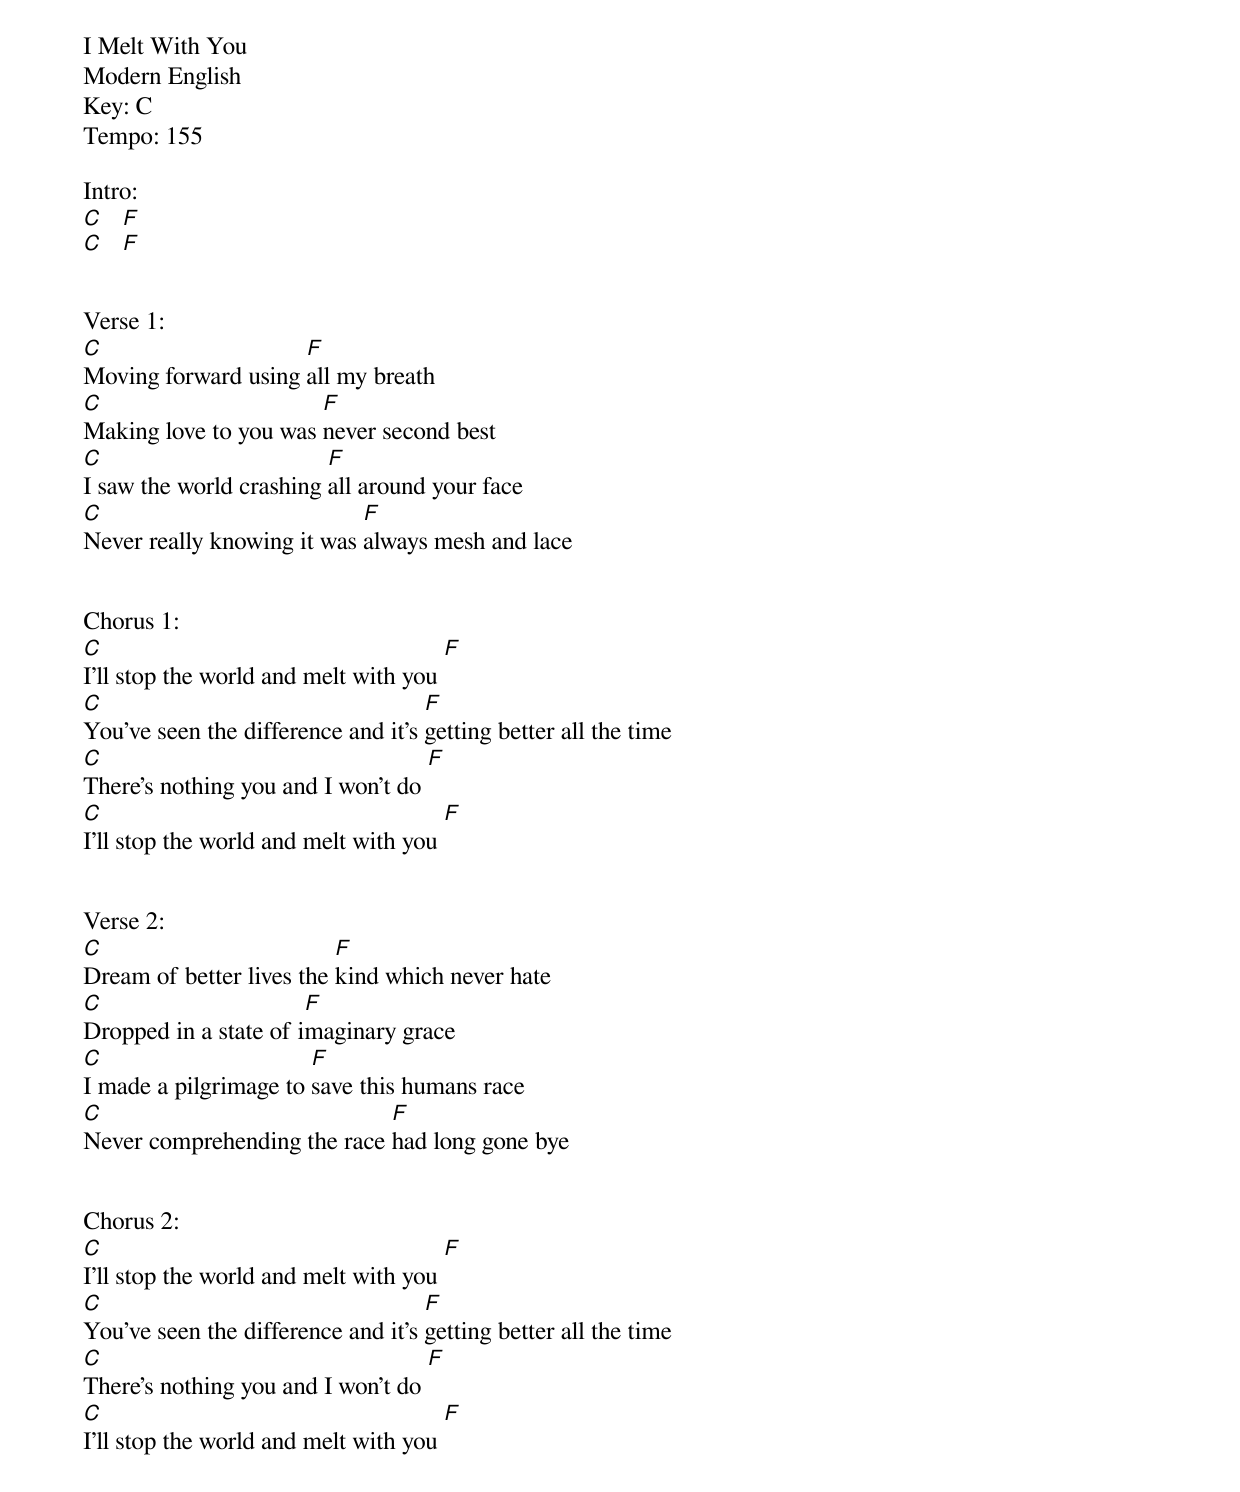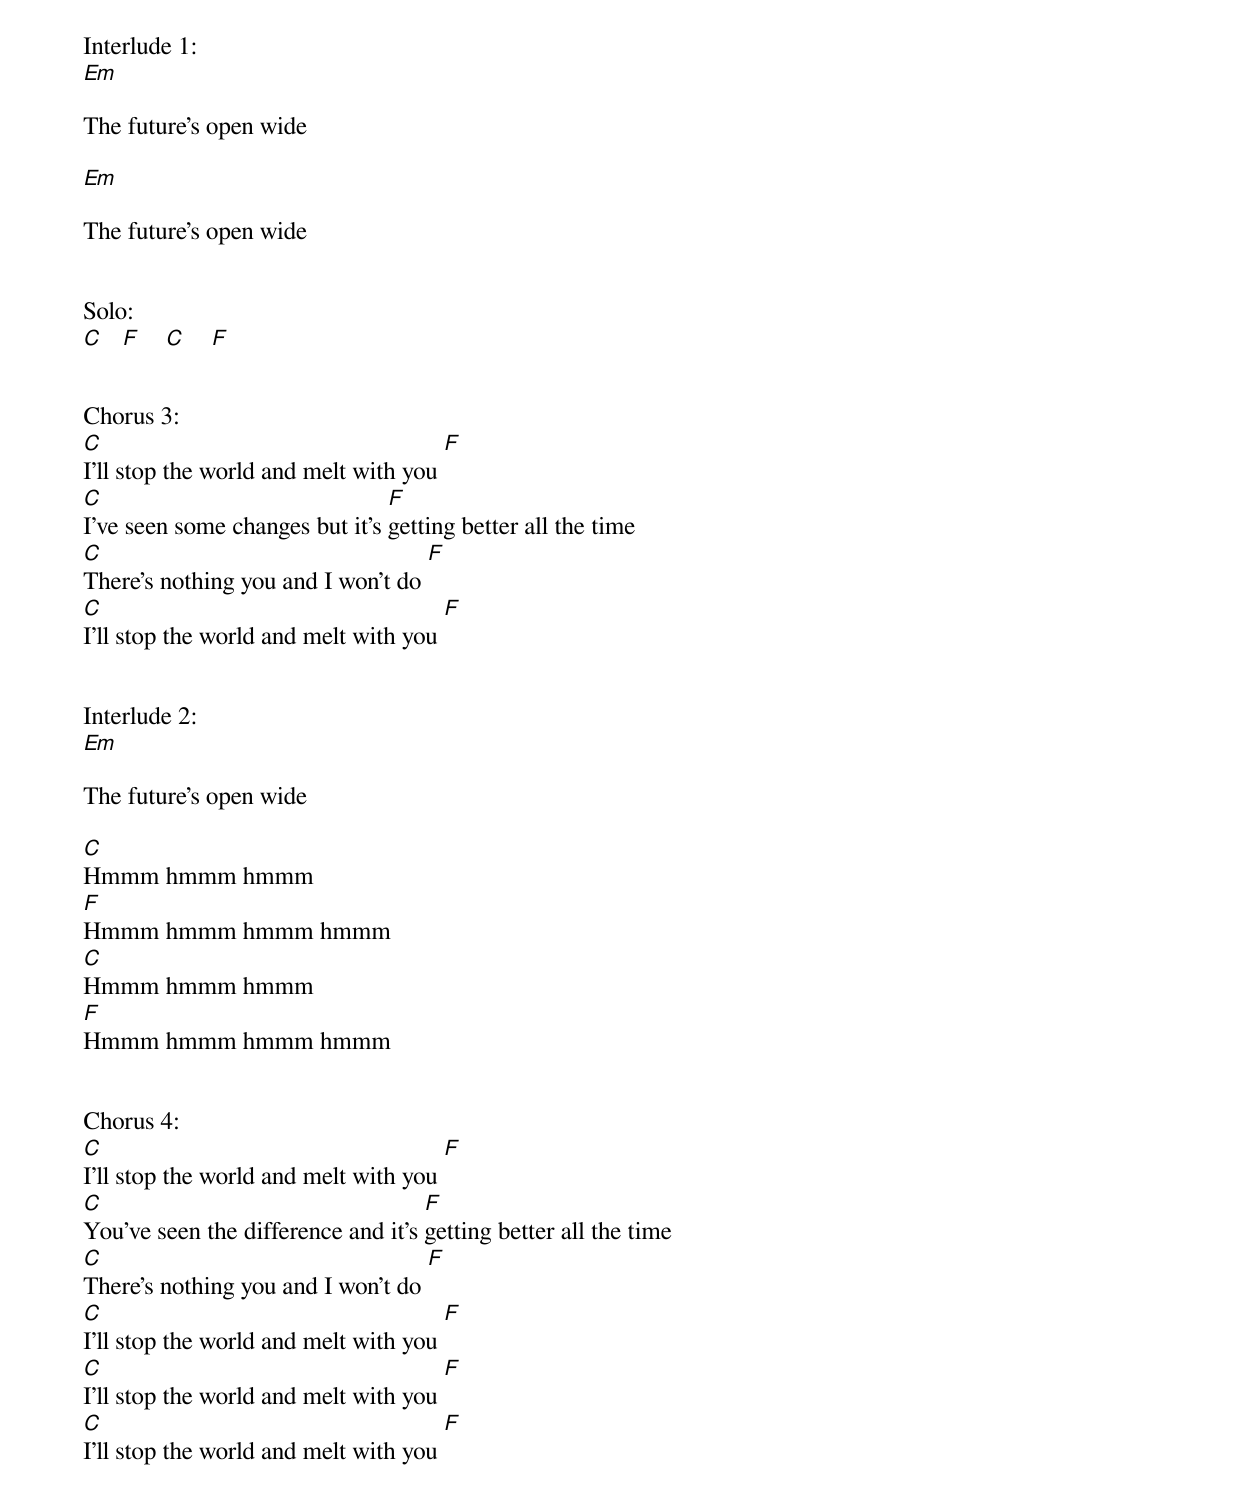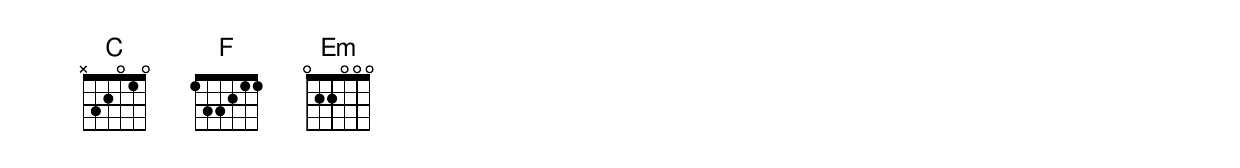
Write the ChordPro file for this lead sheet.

I Melt With You
Modern English
Key: C
Tempo: 155

Intro:
[C]   [F]
[C]   [F]


Verse 1:
[C]Moving forward using [F]all my breath
[C]Making love to you was [F]never second best
[C]I saw the world crashing [F]all around your face
[C]Never really knowing it was [F]always mesh and lace


Chorus 1:
[C]I’ll stop the world and melt with you [F]
[C]You’ve seen the difference and it’s [F]getting better all the time
[C]There’s nothing you and I won’t do [F]
[C]I’ll stop the world and melt with you [F]


Verse 2:
[C]Dream of better lives the [F]kind which never hate
[C]Dropped in a state of i[F]maginary grace
[C]I made a pilgrimage to [F]save this humans race
[C]Never comprehending the race [F]had long gone bye


Chorus 2:
[C]I’ll stop the world and melt with you [F]
[C]You’ve seen the difference and it’s [F]getting better all the time
[C]There’s nothing you and I won’t do [F]
[C]I’ll stop the world and melt with you [F]


Interlude 1:
[Em]

The future’s open wide

[Em]

The future’s open wide


Solo:
[C]   [F]    [C]    [F]


Chorus 3:
[C]I’ll stop the world and melt with you [F]
[C]I’ve seen some changes but it’s [F]getting better all the time
[C]There’s nothing you and I won’t do [F]
[C]I’ll stop the world and melt with you [F]


Interlude 2:
[Em]

The future’s open wide

[C]Hmmm hmmm hmmm
[F]Hmmm hmmm hmmm hmmm
[C]Hmmm hmmm hmmm
[F]Hmmm hmmm hmmm hmmm


Chorus 4:
[C]I’ll stop the world and melt with you [F]
[C]You’ve seen the difference and it’s [F]getting better all the time
[C]There’s nothing you and I won’t do [F]
[C]I’ll stop the world and melt with you [F]
[C]I’ll stop the world and melt with you [F]
[C]I’ll stop the world and melt with you [F]
